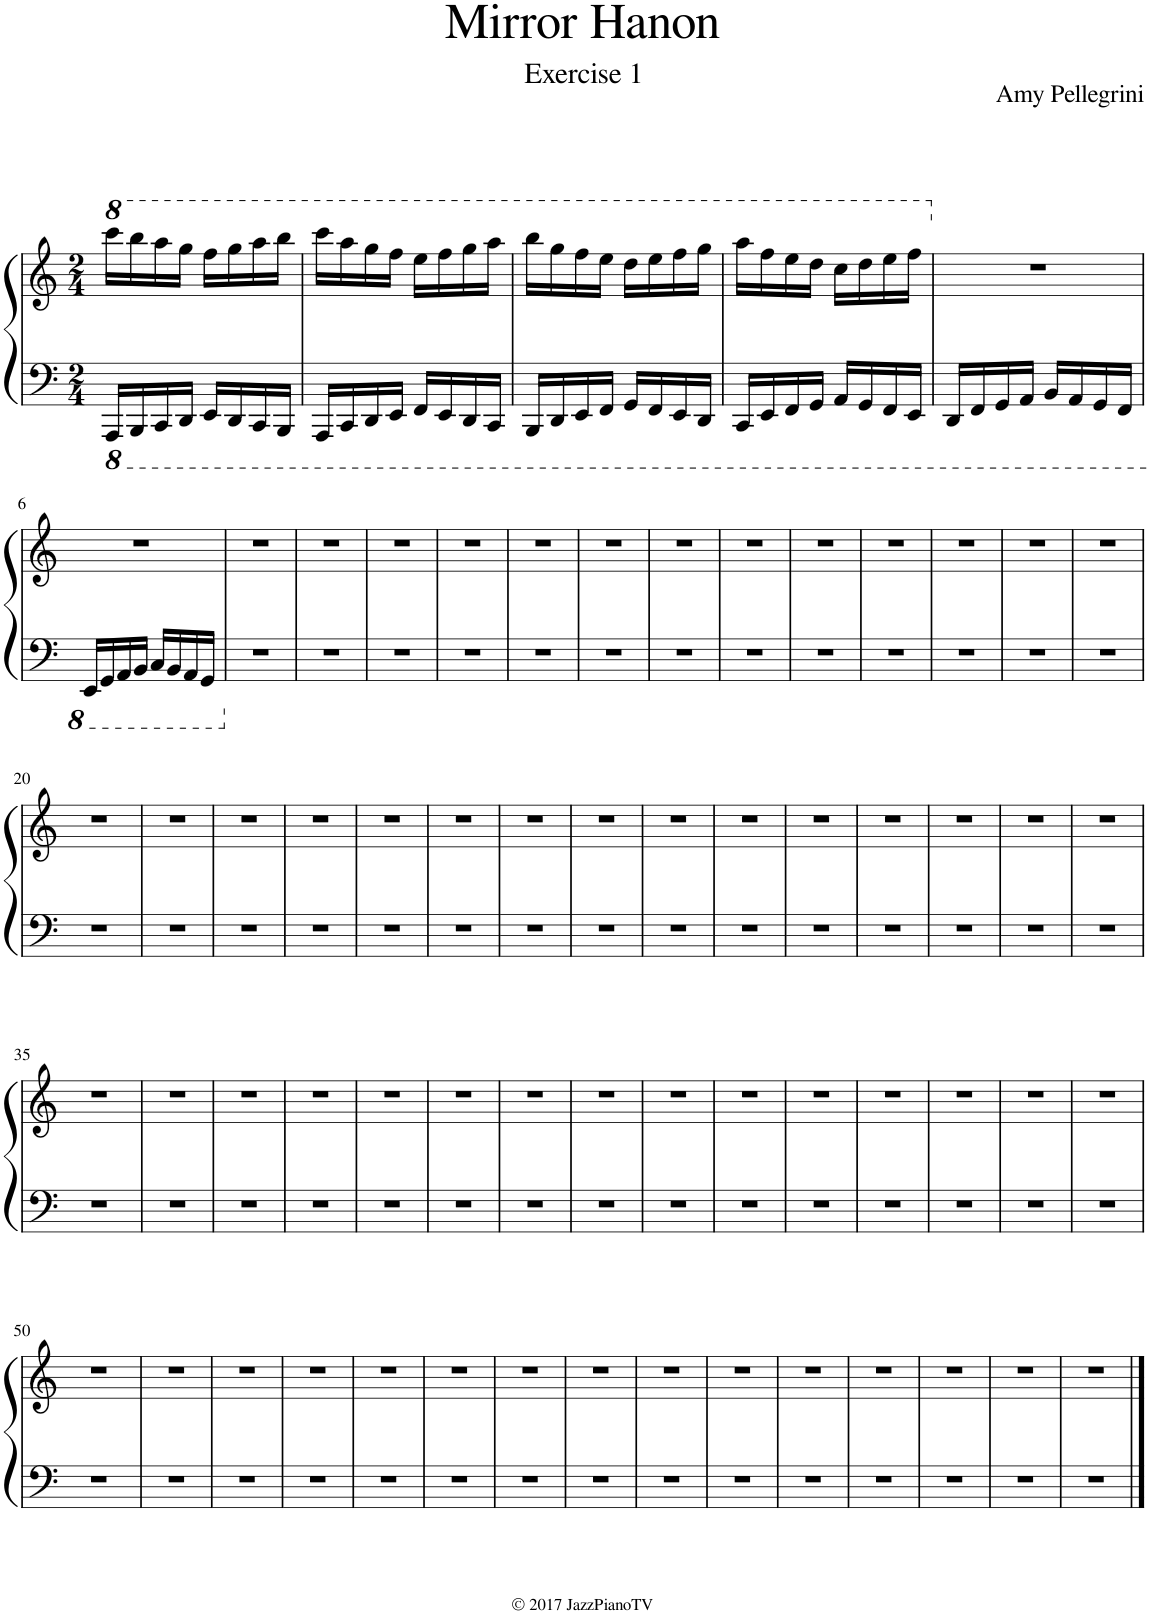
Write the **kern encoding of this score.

**kern	**kern
*part1	*part1
*staff2	*staff1
*I"Piano	*
*I'Pno.	*
*clefF4	*clefG2
*k[]	*k[]
*M2/4	*M2/4
*8ba	*
*	*8va
=1	=1
16AAAA/LL	16cccc\LL
16BBBB/	16bbb\
16CCC/	16aaa\
16DDD/JJ	16ggg\JJ
16EEE/LL	16fff\LL
16DDD/	16ggg\
16CCC/	16aaa\
16BBBB/JJ	16bbb\JJ
=2	=2
16AAAA/LL	16cccc\LL
16CCC/	16aaa\
16DDD/	16ggg\
16EEE/JJ	16fff\JJ
16FFF/LL	16eee\LL
16EEE/	16fff\
16DDD/	16ggg\
16CCC/JJ	16aaa\JJ
=3	=3
16BBBB/LL	16bbb\LL
16DDD/	16ggg\
16EEE/	16fff\
16FFF/JJ	16eee\JJ
16GGG/LL	16ddd\LL
16FFF/	16eee\
16EEE/	16fff\
16DDD/JJ	16ggg\JJ
=4	=4
16CCC/LL	16aaa\LL
16EEE/	16fff\
16FFF/	16eee\
16GGG/JJ	16ddd\JJ
16AAA/LL	16ccc\LL
16GGG/	16ddd\
16FFF/	16eee\
16EEE/JJ	16fff\JJ
=5	=5
*	*X8va
16DDD/LL	2r
16FFF/	.
16GGG/	.
16AAA/JJ	.
16BBB/LL	.
16AAA/	.
16GGG/	.
16FFF/JJ	.
!!LO:LB:g=z
=6	=6
16EEE/LL	2r
16GGG/	.
16AAA/	.
16BBB/JJ	.
16CC/LL	.
16BBB/	.
16AAA/	.
16GGG/JJ	.
=7	=7
*X8ba	*
2r	2r
=8	=8
2r	2r
=9	=9
2r	2r
=10	=10
2r	2r
=11	=11
2r	2r
=12	=12
2r	2r
=13	=13
2r	2r
=14	=14
2r	2r
=15	=15
2r	2r
=16	=16
2r	2r
=17	=17
2r	2r
=18	=18
2r	2r
=19	=19
2r	2r
!!LO:LB:g=z
=20	=20
2r	2r
=21	=21
2r	2r
=22	=22
2r	2r
=23	=23
2r	2r
=24	=24
2r	2r
=25	=25
2r	2r
=26	=26
2r	2r
=27	=27
2r	2r
=28	=28
2r	2r
=29	=29
2r	2r
=30	=30
2r	2r
=31	=31
2r	2r
=32	=32
2r	2r
=33	=33
2r	2r
=34	=34
2r	2r
!!LO:LB:g=z
=35	=35
2r	2r
=36	=36
2r	2r
=37	=37
2r	2r
=38	=38
2r	2r
=39	=39
2r	2r
=40	=40
2r	2r
=41	=41
2r	2r
=42	=42
2r	2r
=43	=43
2r	2r
=44	=44
2r	2r
=45	=45
2r	2r
=46	=46
2r	2r
=47	=47
2r	2r
=48	=48
2r	2r
=49	=49
2r	2r
!!LO:LB:g=z
=50	=50
2r	2r
=51	=51
2r	2r
=52	=52
2r	2r
=53	=53
2r	2r
=54	=54
2r	2r
=55	=55
2r	2r
=56	=56
2r	2r
=57	=57
2r	2r
=58	=58
2r	2r
=59	=59
2r	2r
=60	=60
2r	2r
=61	=61
2r	2r
=62	=62
2r	2r
=63	=63
2r	2r
=64	=64
2r	2r
==	==
*-	*-
